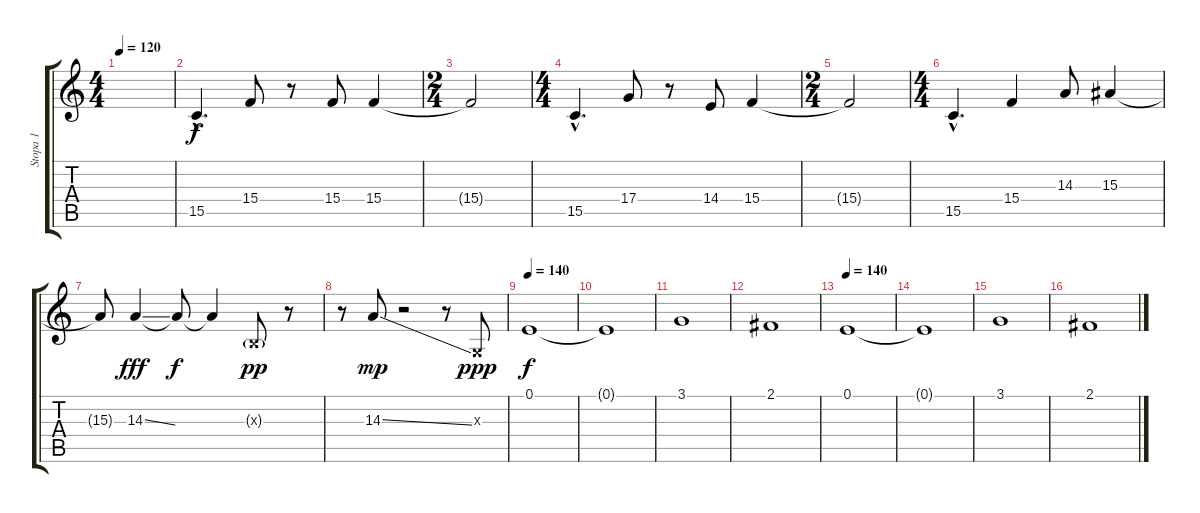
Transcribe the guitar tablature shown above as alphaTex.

\track ("Stopa 1" "Stopa 1") {instrument synthstrings1}
\staff {score tabs}
\tuning (E4 B3 G3 D3 A2 E2) {hide}
\ts (4 4)
\tempo 120
\clef g2
\ks c
|
15.5{hac}.4{d volume 10 instrument stringensemble1} 15.4.8 r.8 15.4.8 15.4.4 |
\ts (2 4)
15.4{t}.2 |
\ts (4 4)
15.5{hac}.4{d} 17.4.8 r.8 14.4.8 15.4.4 |
\ts (2 4)
15.4{t}.2 |
\ts (4 4)
15.5{hac}.4{d} 15.4.4 14.3.8 15.3.4 |
15.3{t}.8 14.3{ss}.4{dy fff} 14.3{t}.8{dy f} 14.3{t}.4 4.3{g x}.8{dy pp} r.8 |
r.8 14.3{ss}.8{dy mp} r.2 r.8 0.3{x}.8{dy ppp} |
\tempo 140
0.1.1{dy f volume 16 instrument tubularbells} |
0.1{t}.1 |
3.1.1 |
2.1.1 |
\tempo 140
0.1.1{volume 16 instrument tubularbells} |
0.1{t}.1 |
3.1.1 |
2.1.1
